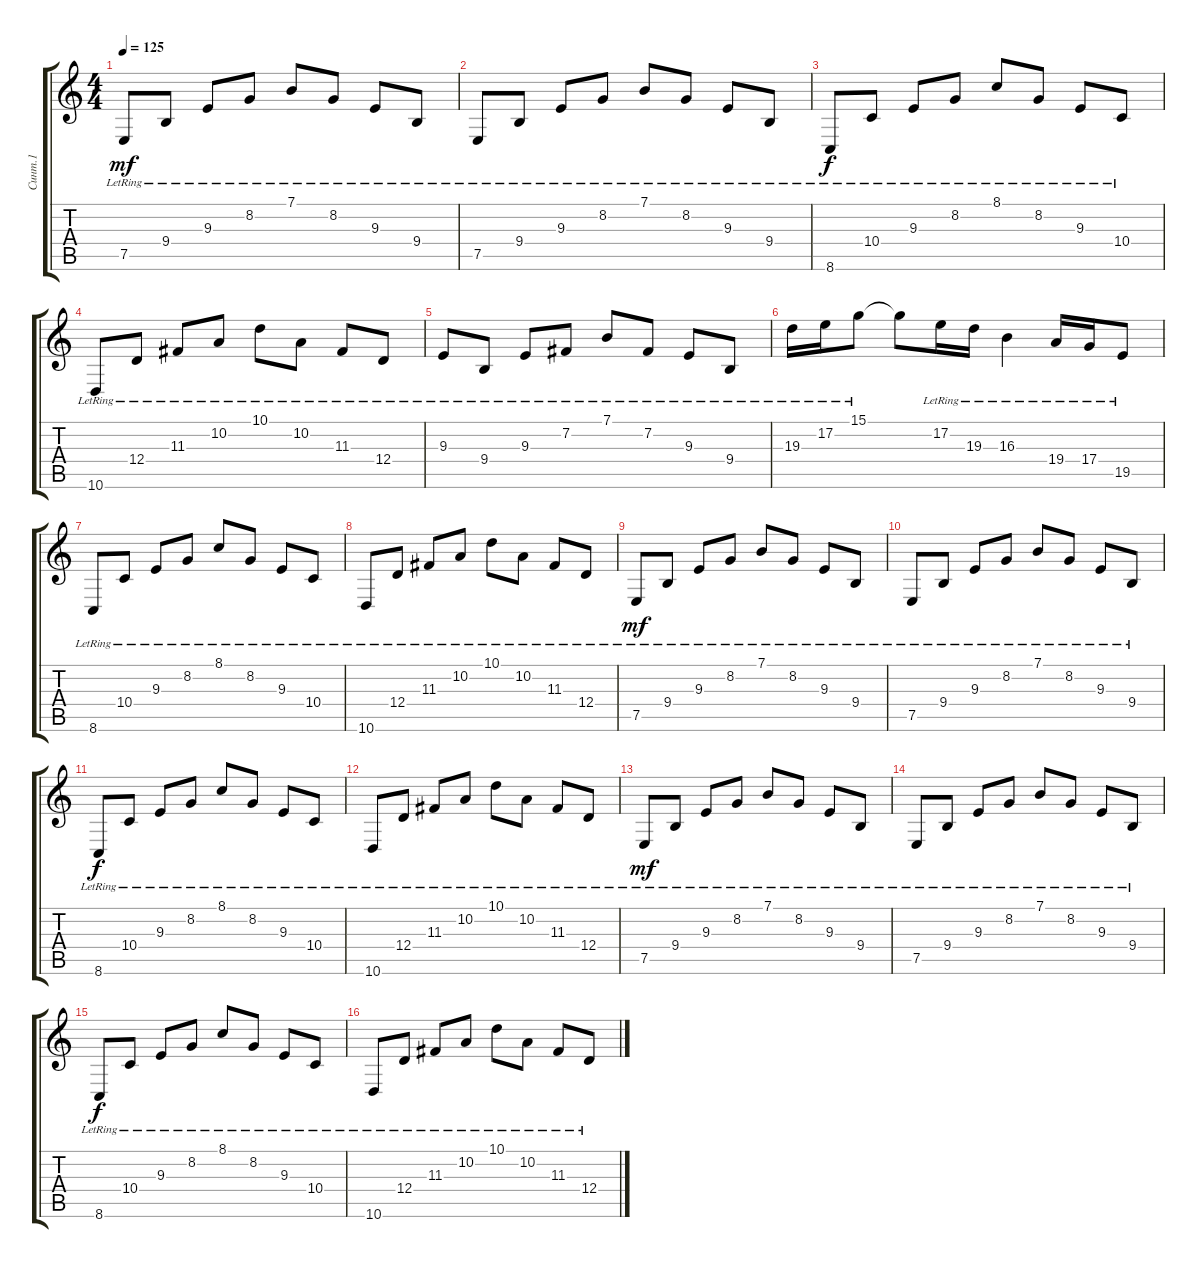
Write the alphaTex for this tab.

\track ("Синт.1" "Синт.1") {instrument harpsichord}
\staff {score tabs}
\tuning (E4 B3 G3 D3 A2 E2) {hide}
\ts (4 4)
\tempo 125
\clef g2
\ks c
7.5{lr}.8{dy mf} 9.4{lr}.8 9.3{lr}.8 8.2{lr}.8 7.1{lr}.8 8.2{lr}.8 9.3{lr}.8 9.4{lr}.8 |
7.5{lr}.8 9.4{lr}.8 9.3{lr}.8 8.2{lr}.8 7.1{lr}.8 8.2{lr}.8 9.3{lr}.8 9.4{lr}.8 |
8.6{lr}.8{dy f} 10.4{lr}.8 9.3{lr}.8 8.2{lr}.8 8.1{lr}.8 8.2{lr}.8 9.3{lr}.8 10.4{lr}.8 |
10.6{lr}.8 12.4{lr}.8 11.3{lr}.8 10.2{lr}.8 10.1{lr}.8 10.2{lr}.8 11.3{lr}.8 12.4{lr}.8 |
9.3{lr}.8 9.4{lr}.8 9.3{lr}.8 7.2{lr}.8 7.1{lr}.8 7.2{lr}.8 9.3{lr}.8 9.4{lr}.8 |
19.3{lr}.16 17.2{lr}.16 15.1{lr}.8 15.1{t}.8 17.2{lr}.16 19.3{lr}.16 16.3{lr}.4 19.4{lr}.16 17.4{lr}.16 19.5{lr}.8 |
8.6{lr}.8 10.4{lr}.8 9.3{lr}.8 8.2{lr}.8 8.1{lr}.8 8.2{lr}.8 9.3{lr}.8 10.4{lr}.8 |
10.6{lr}.8 12.4{lr}.8 11.3{lr}.8 10.2{lr}.8 10.1{lr}.8 10.2{lr}.8 11.3{lr}.8 12.4{lr}.8 |
7.5{lr}.8{dy mf} 9.4{lr}.8 9.3{lr}.8 8.2{lr}.8 7.1{lr}.8 8.2{lr}.8 9.3{lr}.8 9.4{lr}.8 |
7.5{lr}.8 9.4{lr}.8 9.3{lr}.8 8.2{lr}.8 7.1{lr}.8 8.2{lr}.8 9.3{lr}.8 9.4{lr}.8 |
8.6{lr}.8{dy f} 10.4{lr}.8 9.3{lr}.8 8.2{lr}.8 8.1{lr}.8 8.2{lr}.8 9.3{lr}.8 10.4{lr}.8 |
10.6{lr}.8 12.4{lr}.8 11.3{lr}.8 10.2{lr}.8 10.1{lr}.8 10.2{lr}.8 11.3{lr}.8 12.4{lr}.8 |
7.5{lr}.8{dy mf} 9.4{lr}.8 9.3{lr}.8 8.2{lr}.8 7.1{lr}.8 8.2{lr}.8 9.3{lr}.8 9.4{lr}.8 |
7.5{lr}.8 9.4{lr}.8 9.3{lr}.8 8.2{lr}.8 7.1{lr}.8 8.2{lr}.8 9.3{lr}.8 9.4{lr}.8 |
8.6{lr}.8{dy f} 10.4{lr}.8 9.3{lr}.8 8.2{lr}.8 8.1{lr}.8 8.2{lr}.8 9.3{lr}.8 10.4{lr}.8 |
10.6{lr}.8 12.4{lr}.8 11.3{lr}.8 10.2{lr}.8 10.1{lr}.8 10.2{lr}.8 11.3{lr}.8 12.4{lr}.8
